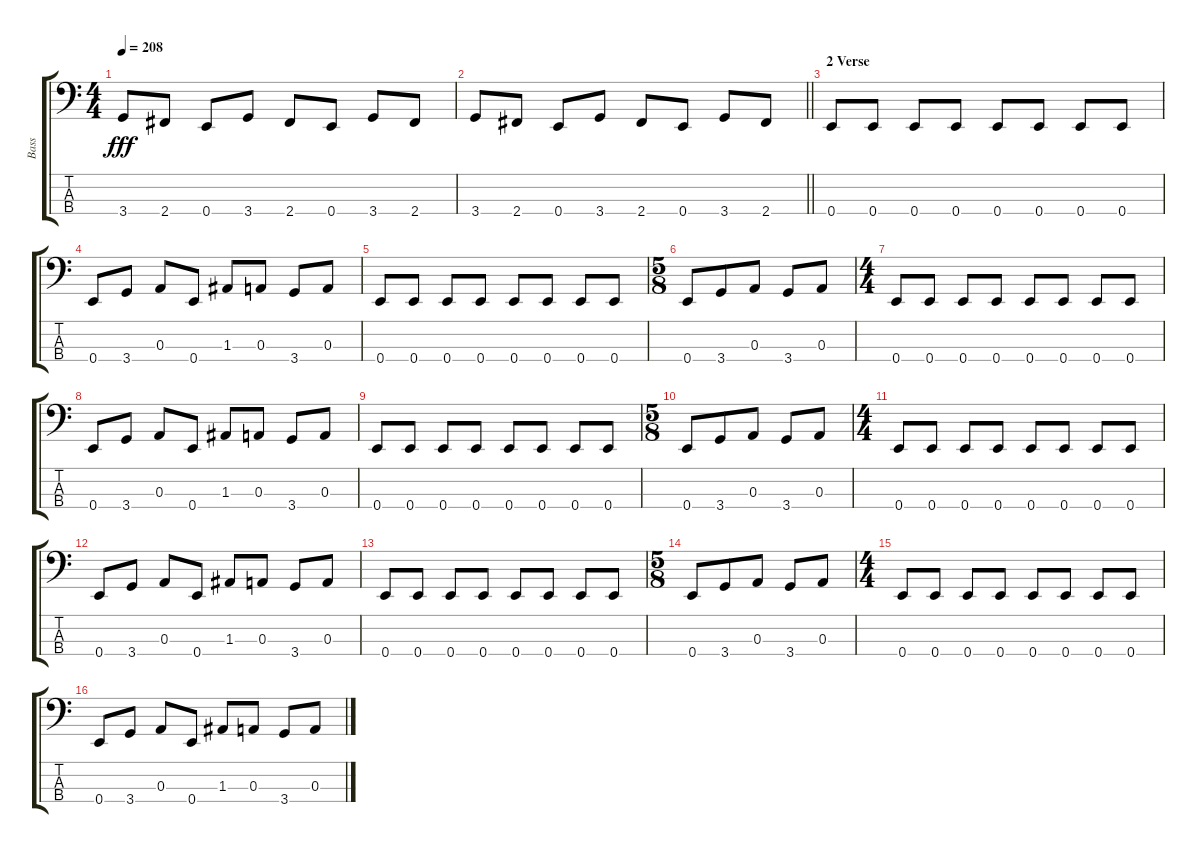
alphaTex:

\track ("Bass" "Bass") {instrument electricbassfinger}
\staff {score tabs}
\tuning (G2 D2 A1 E1) {hide}
\ts (4 4)
\tempo 208
\clef f4
\ks c
3.4.8{dy fff} 2.4.8 0.4.8 3.4.8 2.4.8 0.4.8 3.4.8 2.4.8 |
\barLineRight lightlight
3.4.8 2.4.8 0.4.8 3.4.8 2.4.8 0.4.8 3.4.8 2.4.8 |
\section ("" "2 Verse")
0.4.8 0.4.8 0.4.8 0.4.8 0.4.8 0.4.8 0.4.8 0.4.8 |
0.4.8 3.4.8 0.3.8 0.4.8 1.3.8 0.3.8 3.4.8 0.3.8 |
0.4.8 0.4.8 0.4.8 0.4.8 0.4.8 0.4.8 0.4.8 0.4.8 |
\ts (5 8)
0.4.8 3.4.8 0.3.8 3.4.8 0.3.8 |
\ts (4 4)
0.4.8 0.4.8 0.4.8 0.4.8 0.4.8 0.4.8 0.4.8 0.4.8 |
0.4.8 3.4.8 0.3.8 0.4.8 1.3.8 0.3.8 3.4.8 0.3.8 |
0.4.8 0.4.8 0.4.8 0.4.8 0.4.8 0.4.8 0.4.8 0.4.8 |
\ts (5 8)
0.4.8 3.4.8 0.3.8 3.4.8 0.3.8 |
\ts (4 4)
0.4.8 0.4.8 0.4.8 0.4.8 0.4.8 0.4.8 0.4.8 0.4.8 |
0.4.8 3.4.8 0.3.8 0.4.8 1.3.8 0.3.8 3.4.8 0.3.8 |
0.4.8 0.4.8 0.4.8 0.4.8 0.4.8 0.4.8 0.4.8 0.4.8 |
\ts (5 8)
0.4.8 3.4.8 0.3.8 3.4.8 0.3.8 |
\ts (4 4)
0.4.8 0.4.8 0.4.8 0.4.8 0.4.8 0.4.8 0.4.8 0.4.8 |
0.4.8 3.4.8 0.3.8 0.4.8 1.3.8 0.3.8 3.4.8 0.3.8
